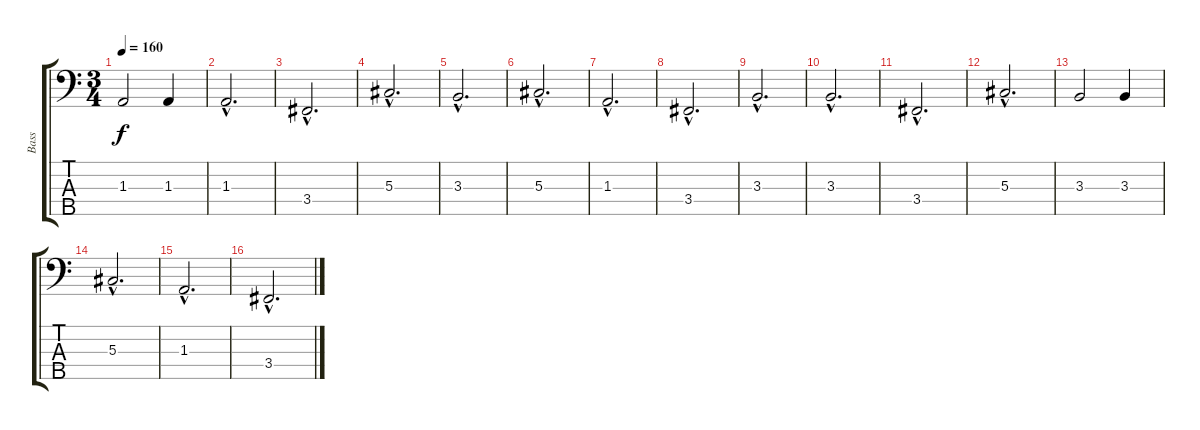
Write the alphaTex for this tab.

\track ("Bass" "Bass") {instrument electricbasspick}
\staff {score tabs}
\tuning (Gb2 Db2 Ab1 Eb1 Bb0) {hide}
\ts (3 4)
\tempo 160
\clef f4
\ks c
1.3.2{dy f} 1.3.4 |
1.3{hac}.2{d} |
3.4{hac}.2{d} |
5.3{hac}.2{d} |
3.3{hac}.2{d} |
5.3{hac}.2{d} |
1.3{hac}.2{d} |
3.4{hac}.2{d} |
3.3{hac}.2{d} |
3.3{hac}.2{d} |
3.4{hac}.2{d} |
5.3{hac}.2{d} |
3.3.2 3.3.4 |
5.3{hac}.2{d} |
1.3{hac}.2{d} |
3.4{hac}.2{d}
